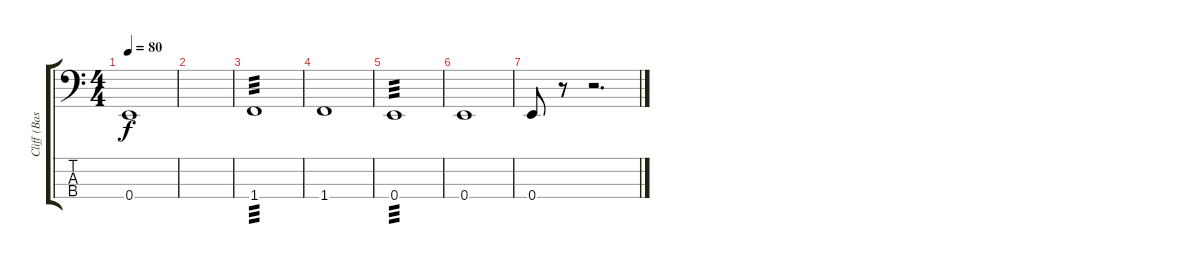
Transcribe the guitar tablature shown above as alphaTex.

\track ("Cliff (Bass)" "Cliff (Bas") {instrument electricbassfinger}
\staff {score tabs}
\tuning (G2 D2 A1 E1) {hide}
\ts (4 4)
\tempo 80
\clef f4
\ks c
0.4{t}.1{dy f} |
|
1.4.1{tp 3} |
1.4.1 |
0.4.1{tp 3} |
0.4.1 |
0.4.8 r.8 r.2{d}
